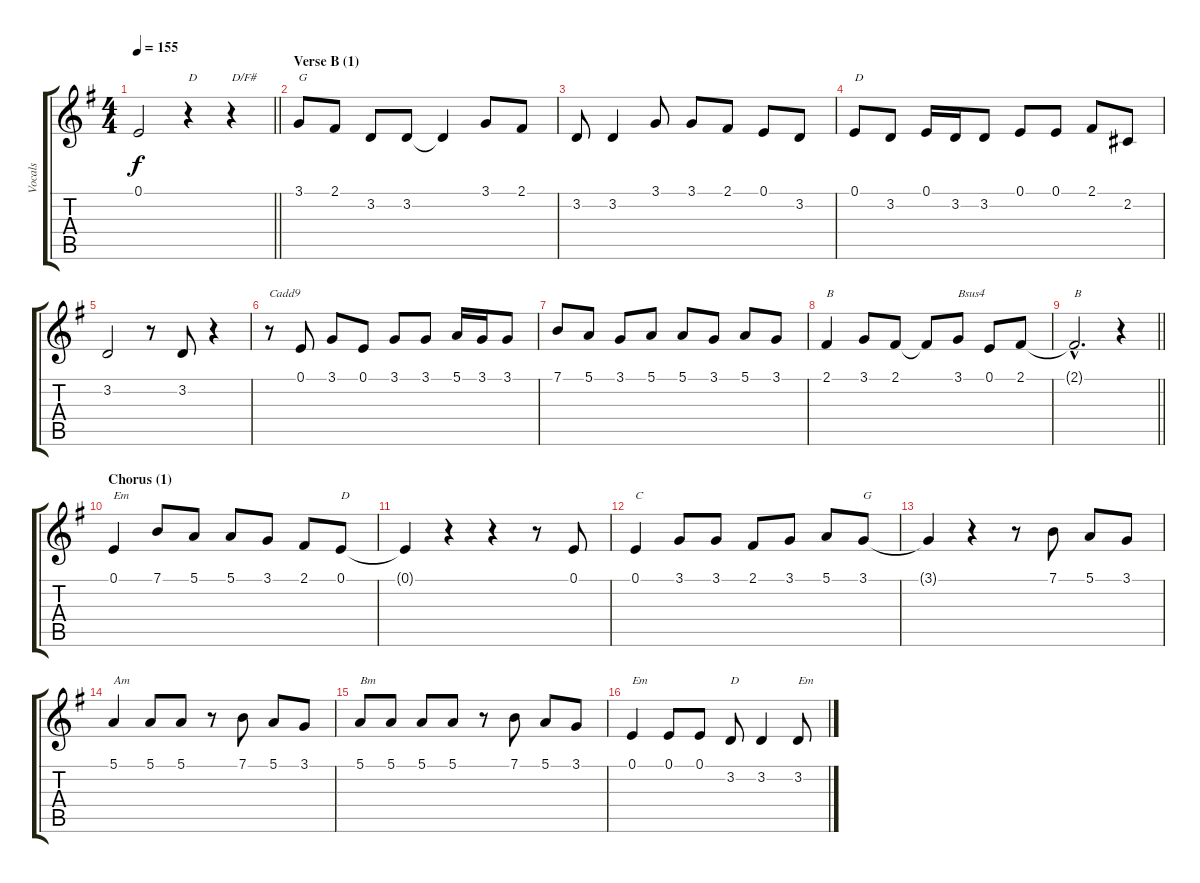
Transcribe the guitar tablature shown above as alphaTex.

\track ("Vocals" "Vocals") {instrument sopranosax}
\staff {score tabs}
\tuning (E4 B3 G3 D3 A2 E2) {hide}
\ts (4 4)
\tempo 155
\clef g2
\barLineRight lightlight
\ks eminor
0.1{t}.2{dy f} r.4{txt "D"} r.4{txt "D/F#"} |
\section ("" "Verse B (1)")
3.1.8{txt "G"} 2.1.8 3.2.8 3.2.8 3.2{t}.4 3.1.8 2.1.8 |
3.2.8 3.2.4 3.1.8 3.1.8 2.1.8 0.1.8 3.2.8 |
0.1.8{txt "D"} 3.2.8 0.1.16 3.2.16 3.2.8 0.1.8 0.1.8 2.1.8 2.2.8 |
3.2.2 r.8 3.2.8 r.4 |
r.8{txt "Cadd9"} 0.1.8 3.1.8 0.1.8 3.1.8 3.1.8 5.1.16 3.1.16 3.1.8 |
7.1.8 5.1.8 3.1.8 5.1.8 5.1.8 3.1.8 5.1.8 3.1.8 |
2.1.4{txt "B"} 3.1.8 2.1.8 2.1{t}.8 3.1.8{txt "Bsus4"} 0.1.8 2.1.8 |
\barLineRight lightlight
2.1{hac t}.2{d txt "B"} r.4 |
\section ("" "Chorus (1)")
0.1.4{txt "Em"} 7.1.8 5.1.8 5.1.8 3.1.8 2.1.8 0.1.8{txt "D"} |
0.1{t}.4 r.4 r.4 r.8 0.1.8 |
0.1.4{txt "C"} 3.1.8 3.1.8 2.1.8 3.1.8 5.1.8 3.1.8{txt "G"} |
3.1{t}.4 r.4 r.8 7.1.8 5.1.8 3.1.8 |
5.1.4{txt "Am"} 5.1.8 5.1.8 r.8 7.1.8 5.1.8 3.1.8 |
5.1.8{txt "Bm"} 5.1.8 5.1.8 5.1.8 r.8 7.1.8 5.1.8 3.1.8 |
0.1.4{txt "Em"} 0.1.8 0.1.8 3.2.8{txt "D"} 3.2.4 3.2.8{txt "Em"}
